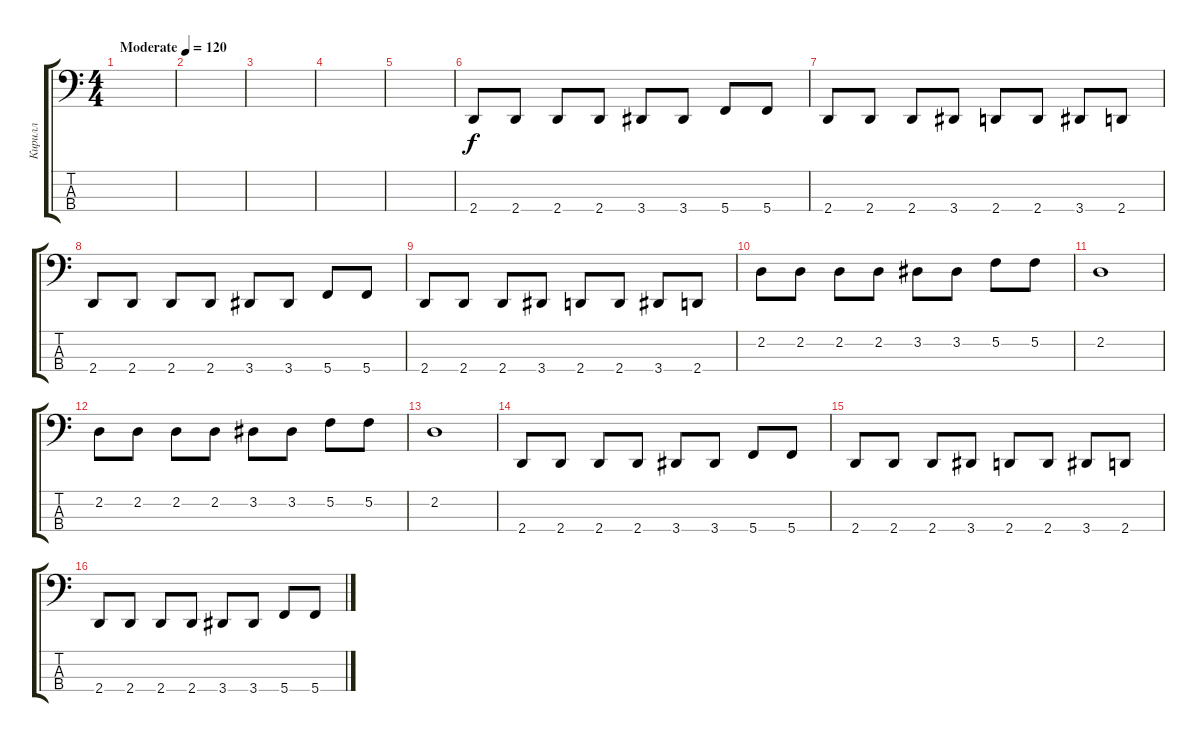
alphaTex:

\track ("Кирилл" "Кирилл") {instrument electricbassfinger}
\staff {score tabs}
\tuning (F2 C2 G1 C1) {hide}
\ts (4 4)
\tempo (120 "Moderate")
\clef f4
\ks c
|
|
|
|
|
2.4.8 2.4.8 2.4.8 2.4.8 3.4.8 3.4.8 5.4.8 5.4.8 |
2.4.8 2.4.8 2.4.8 3.4.8 2.4.8 2.4.8 3.4.8 2.4.8 |
2.4.8 2.4.8 2.4.8 2.4.8 3.4.8 3.4.8 5.4.8 5.4.8 |
2.4.8 2.4.8 2.4.8 3.4.8 2.4.8 2.4.8 3.4.8 2.4.8 |
2.2.8 2.2.8 2.2.8 2.2.8 3.2.8 3.2.8 5.2.8 5.2.8 |
2.2.1 |
2.2.8 2.2.8 2.2.8 2.2.8 3.2.8 3.2.8 5.2.8 5.2.8 |
2.2.1 |
2.4.8 2.4.8 2.4.8 2.4.8 3.4.8 3.4.8 5.4.8 5.4.8 |
2.4.8 2.4.8 2.4.8 3.4.8 2.4.8 2.4.8 3.4.8 2.4.8 |
2.4.8 2.4.8 2.4.8 2.4.8 3.4.8 3.4.8 5.4.8 5.4.8
